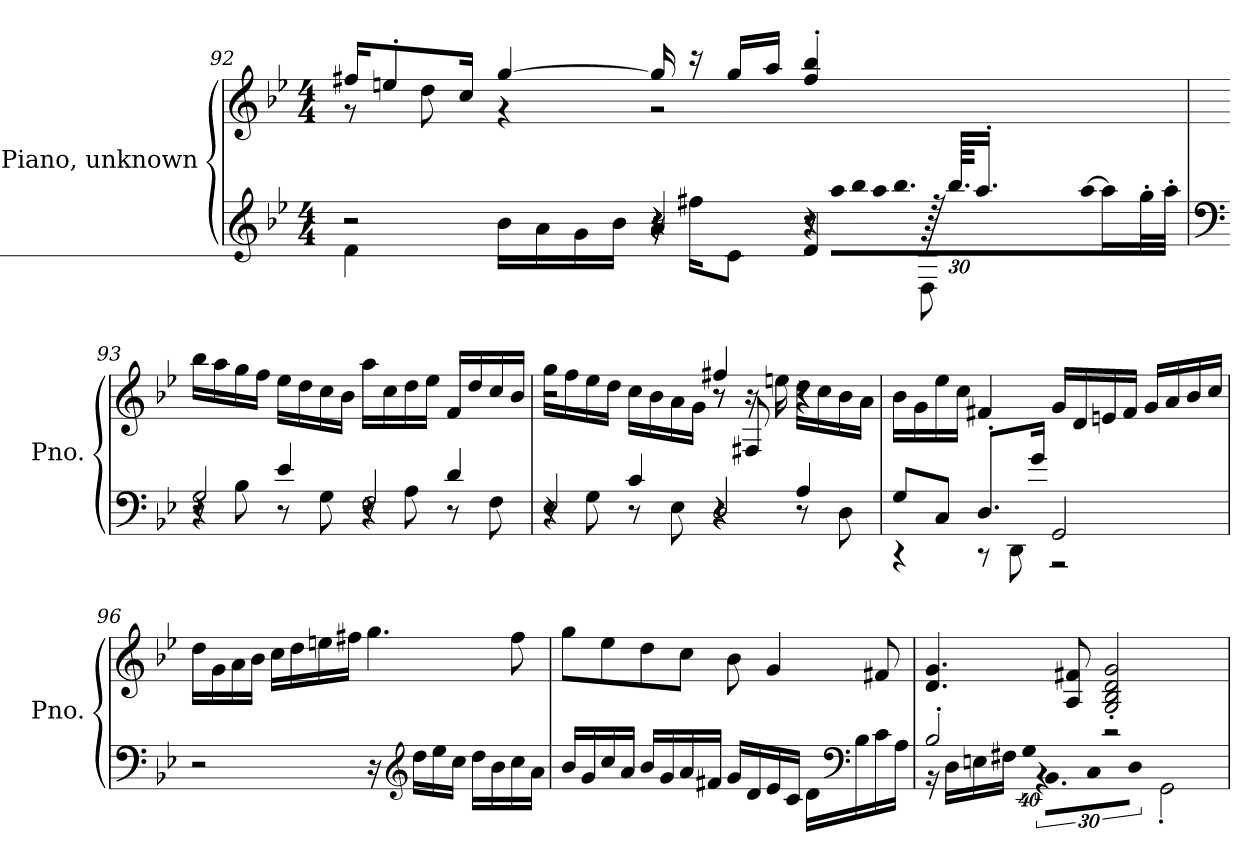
**kern	**kern
*part1	*part1
*staff2	*staff1
*I"Piano, unknown	*
*I'Pno.	*
!!LO:PB:g=z
*clefG2	*clefG2
*k[b-e-]	*k[b-e-]
*M4/4	*M4/4
=92	=92
*^	*^
*	*^	*	*
*	*	*^	*	*
2r	4d\	2r	2r	16ff#X/KL	8r
.	.	.	.	8een'/	.
.	.	.	.	.	8dd\
.	.	.	.	16cc/Jk	.
.	16b-\LL	.	.	[4gg/	4r
.	16a\	.	.	.	.
.	16g\	.	.	.	.
.	16b-\JJ	.	.	.	.
4a/	16r	4r	4r	16gg/]	2r
.	16ff#X\KL	.	.	16r	.
.	8c\J	.	.	16gg/LL	.
.	.	.	.	16aa/JJ	.
!	!LO:N:vis=32	!	!	!	!
8r	640%23r	4d/	8r	4ff#/' 4bb-/'	.
!	!LO:N:vis=64	!	!	!	!
.	960%17aa\LLLL	.	.	.	.
!	!LO:N:vis=64	!	!	!	!
.	960%17bb-\	.	.	.	.
!	!LO:N:vis=64	!	!	!	!
.	960%17aa\	.	.	.	.
!	!LO:N:vis=64.	!	!	!	!
.	640%17bb-\	.	.	.	.
.	1920ryy	.	.	.	.
!	!LO:N:vis=256	!	!	!	!
.	[1920%17aa\JJK	.	.	.	.
128r	16aa\]	.	8D\	.	.
64.bb-/KKLL	.	.	.	.	.
16.aa'/JJ	.	.	.	.	.
.	32gg'\L	.	.	.	.
.	32aa'\JJJ	.	.	.	.
*v	*v	*v	*v	*	*
*	*v	*v
!!LO:LB:g=z
=93	=93
*clefF4	*
*^	*
*	*^	*
4r	8r	2G/	16bb-\LL
.	.	.	16aa\
.	8B-\	.	16gg\
.	.	.	16ff\JJ
4e-/	8r	.	16ee-\LL
.	.	.	16dd\
.	8G\	.	16cc\
.	.	.	16b-\JJ
4r	8r	2F/	16aa\LL
.	.	.	16cc\
.	8A\	.	16dd\
.	.	.	16ee-\JJ
4d/	8r	.	16f/LL
.	.	.	16dd/
.	8F\	.	16cc/
.	.	.	16b-/JJ
=94	=94	=94	=94
*	*	*	*^
*	*	*	*	*^
4r	8r	2E-/	2r	16gg\LL	2r
.	.	.	.	16ff\	.
.	8G\	.	.	16ee-\	.
.	.	.	.	16dd\JJ	.
4c/	8r	.	.	16cc\LL	.
.	.	.	.	16b-\	.
.	8E-\	.	.	16a\	.
.	.	.	.	16g\JJ	.
4r	4r	2D/	4ff#X/	8r	8r
.	.	.	.	16r	8F#X/
.	.	.	.	16een\	.
4A/	8r	.	4r	16dd\LL	4r
.	.	.	.	16cc\	.
.	8D\	.	.	16b-\	.
.	.	.	.	16a\JJ	.
*	*v	*v	*	*	*
*	*	*v	*v	*v
!!LO:LB:g=z
=95	=95	=95
8G/L	4r	16b-\LL
.	.	16g\
8C/J	.	16ee-\
.	.	16cc\JJ
8.D'/L	8r	4f#X/
.	8DD\	.
16g/Jk	.	.
2GG/	2r	16g/LL
.	.	16d/
.	.	16en/
.	.	16f#/JJ
.	.	16g/LL
.	.	16a/
.	.	16b-/
.	.	16cc/JJ
*v	*v	*
=96	=96
2r	16dd\LL
.	16g\
.	16a\
.	16b-\JJ
.	16cc\LL
.	16dd\
.	16een\
.	16ff#X\JJ
16r	4.gg\
*clefG2	*
16dd\LL	.
16ee-\	.
16cc\JJ	.
16dd\LL	.
16b-\	.
16cc\	8ff#\
16a\JJ	.
!!LO:LB:g=z
=97	=97
16b-/LL	8gg\L
16g/	.
16cc/	8ee-\
16a/JJ	.
16b-/LL	8dd\
16g/	.
16a/	8cc\J
16f#X/JJ	.
16g/LL	8b-\
16d/	.
16e-/	4g/
16c/JJ	.
16d\LL	.
*clefF4	*
16B-\	.
16c\	8f#X/
16A\JJ	.
=98	=98
*^	*
2B-'/	16r	4.d/ 4.g/
.	16D\LL	.
.	16En\	.
.	16F#X\JJ	.
!	!LO:N:vis=32	!
.	640%23G\	.
!	!LO:N:vis=64	!
.	960%17r	.
!	!LO:N:vis=32.	!
.	1920%103BB-\KLL	.
!	!LO:N:vis=16	!
.	1920%137C\	.
.	.	8A/ 8f#X/
!	!LO:N:vis=16	!
.	1920%137D\JJ	.
2r	2GG'\	2G/' 2B-/' 2d/' 2g/'
*v	*v	*
=	=
*-	*-
